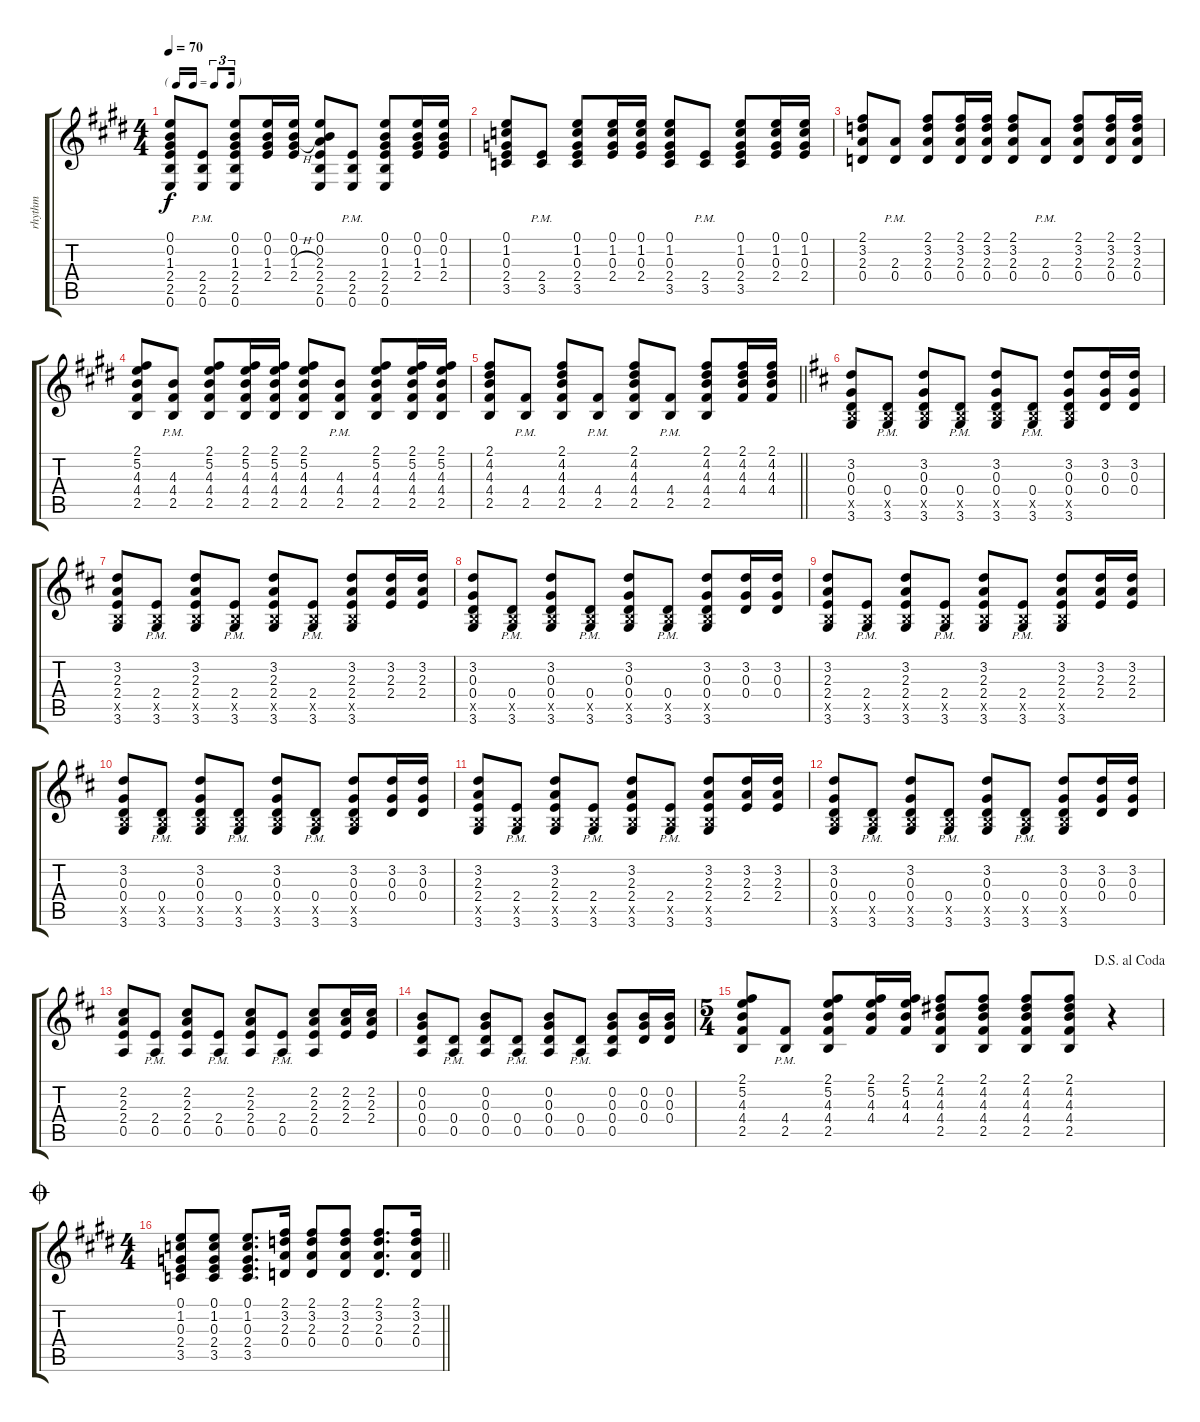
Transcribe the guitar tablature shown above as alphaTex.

\track ("rhythm" "rhythm") {instrument acousticguitarsteel}
\staff {score tabs}
\tuning (E4 B3 G3 D3 A2 E2) {hide}
\ts (4 4)
\tf triplet16th
\tempo 70
\clef g2
\ks e
(0.1 0.2 1.3 2.4 2.5 0.6).8{dy f} (2.4{pm} 2.5{pm} 0.6{pm}).8 (0.1 0.2 1.3 2.4 2.5 0.6).8 (0.1 0.2 1.3 2.4).16 (0.1 0.2 1.3{h} 2.4).16 (0.1 0.2 2.3 2.4 2.5 0.6).8 (2.4{pm} 2.5{pm} 0.6{pm}).8 (0.1 0.2 1.3 2.4 2.5 0.6).8 (0.1 0.2 1.3 2.4).16 (0.1 0.2 1.3 2.4).16 |
(0.1 1.2 0.3 2.4 3.5).8 (2.4{pm} 3.5{pm}).8 (0.1 1.2 0.3 2.4 3.5).8 (0.1 1.2 0.3 2.4).16 (0.1 1.2 0.3 2.4).16 (0.1 1.2 0.3 2.4 3.5).8 (2.4{pm} 3.5{pm}).8 (0.1 1.2 0.3 2.4 3.5).8 (0.1 1.2 0.3 2.4).16 (0.1 1.2 0.3 2.4).16 |
(2.1 3.2 2.3 0.4).8 (2.3{pm} 0.4{pm}).8 (2.1 3.2 2.3 0.4).8 (2.1 3.2 2.3 0.4).16 (2.1 3.2 2.3 0.4).16 (2.1 3.2 2.3 0.4).8 (2.3{pm} 0.4{pm}).8 (2.1 3.2 2.3 0.4).8 (2.1 3.2 2.3 0.4).16 (2.1 3.2 2.3 0.4).16 |
(2.1 5.2 4.3 4.4 2.5).8 (4.3{pm} 4.4{pm} 2.5{pm}).8 (2.1 5.2 4.3 4.4 2.5).8 (2.1 5.2 4.3 4.4 2.5).16 (2.1 5.2 4.3 4.4 2.5).16 (2.1 5.2 4.3 4.4 2.5).8 (4.3{pm} 4.4{pm} 2.5{pm}).8 (2.1 5.2 4.3 4.4 2.5).8 (2.1 5.2 4.3 4.4 2.5).16 (2.1 5.2 4.3 4.4 2.5).16 |
\barLineRight lightlight
(2.1 4.2 4.3 4.4 2.5).8 (4.4{pm} 2.5{pm}).8 (2.1 4.2 4.3 4.4 2.5).8 (4.4{pm} 2.5{pm}).8 (2.1 4.2 4.3 4.4 2.5).8 (4.4{pm} 2.5{pm}).8 (2.1 4.2 4.3 4.4 2.5).8 (2.1 4.2 4.3 4.4).16 (2.1 4.2 4.3 4.4).16 |
\section ("" "")
\ks d
(3.2 0.3 0.4 2.5{x} 3.6).8 (0.4{pm} 2.5{pm x} 3.6).8 (3.2 0.3 0.4 2.5{x} 3.6).8 (0.4{pm} 2.5{pm x} 3.6{pm}).8 (3.2 0.3 0.4 2.5{x} 3.6).8 (0.4{pm} 2.5{pm x} 3.6{pm}).8 (3.2 0.3 0.4 2.5{x} 3.6).8 (3.2 0.3 0.4).16 (3.2 0.3 0.4).16 |
(3.2 2.3 2.4 2.5{x} 3.6).8 (2.4{pm} 2.5{pm x} 3.6).8 (3.2 2.3 2.4 2.5{x} 3.6).8 (2.4{pm} 2.5{pm x} 3.6{pm}).8 (3.2 2.3 2.4 2.5{x} 3.6).8 (2.4{pm} 2.5{pm x} 3.6{pm}).8 (3.2 2.3 2.4 2.5{x} 3.6).8 (3.2 2.3 2.4).16 (3.2 2.3 2.4).16 |
(3.2 0.3 0.4 2.5{x} 3.6).8 (0.4{pm} 2.5{pm x} 3.6).8 (3.2 0.3 0.4 2.5{x} 3.6).8 (0.4{pm} 2.5{pm x} 3.6{pm}).8 (3.2 0.3 0.4 2.5{x} 3.6).8 (0.4{pm} 2.5{pm x} 3.6{pm}).8 (3.2 0.3 0.4 2.5{x} 3.6).8 (3.2 0.3 0.4).16 (3.2 0.3 0.4).16 |
(3.2 2.3 2.4 2.5{x} 3.6).8 (2.4{pm} 2.5{pm x} 3.6).8 (3.2 2.3 2.4 2.5{x} 3.6).8 (2.4{pm} 2.5{pm x} 3.6{pm}).8 (3.2 2.3 2.4 2.5{x} 3.6).8 (2.4{pm} 2.5{pm x} 3.6{pm}).8 (3.2 2.3 2.4 2.5{x} 3.6).8 (3.2 2.3 2.4).16 (3.2 2.3 2.4).16 |
(3.2 0.3 0.4 2.5{x} 3.6).8 (0.4{pm} 2.5{pm x} 3.6).8 (3.2 0.3 0.4 2.5{x} 3.6).8 (0.4{pm} 2.5{pm x} 3.6{pm}).8 (3.2 0.3 0.4 2.5{x} 3.6).8 (0.4{pm} 2.5{pm x} 3.6{pm}).8 (3.2 0.3 0.4 2.5{x} 3.6).8 (3.2 0.3 0.4).16 (3.2 0.3 0.4).16 |
(3.2 2.3 2.4 2.5{x} 3.6).8 (2.4{pm} 2.5{pm x} 3.6).8 (3.2 2.3 2.4 2.5{x} 3.6).8 (2.4{pm} 2.5{pm x} 3.6{pm}).8 (3.2 2.3 2.4 2.5{x} 3.6).8 (2.4{pm} 2.5{pm x} 3.6{pm}).8 (3.2 2.3 2.4 2.5{x} 3.6).8 (3.2 2.3 2.4).16 (3.2 2.3 2.4).16 |
(3.2 0.3 0.4 2.5{x} 3.6).8 (0.4{pm} 2.5{pm x} 3.6).8 (3.2 0.3 0.4 2.5{x} 3.6).8 (0.4{pm} 2.5{pm x} 3.6{pm}).8 (3.2 0.3 0.4 2.5{x} 3.6).8 (0.4{pm} 2.5{pm x} 3.6{pm}).8 (3.2 0.3 0.4 2.5{x} 3.6).8 (3.2 0.3 0.4).16 (3.2 0.3 0.4).16 |
(2.2 2.3 2.4 0.5).8 (2.4{pm} 0.5{pm}).8 (2.2 2.3 2.4 0.5).8 (2.4{pm} 0.5{pm}).8 (2.2 2.3 2.4 0.5).8 (2.4{pm} 0.5{pm}).8 (2.2 2.3 2.4 0.5).8 (2.2 2.3 2.4).16 (2.2 2.3 2.4).16 |
(0.2 0.3 0.4 0.5).8 (0.4{pm} 0.5{pm}).8 (0.2 0.3 0.4 0.5).8 (0.4{pm} 0.5{pm}).8 (0.2 0.3 0.4 0.5).8 (0.4{pm} 0.5{pm}).8 (0.2 0.3 0.4 0.5).8 (0.2 0.3 0.4).16 (0.2 0.3 0.4).16 |
\ts (5 4)
\jump dalsegnoalcoda
(2.1 5.2 4.3 4.4 2.5).8 (4.4{pm} 2.5{pm}).8 (2.1 5.2 4.3 4.4 2.5).8 (2.1 5.2 4.3 4.4).16 (2.1 5.2 4.3 4.4).16 (2.1 4.2 4.3 4.4 2.5).8 (2.1 4.2 4.3 4.4 2.5).8 (2.1 4.2 4.3 4.4 2.5).8 (2.1 4.2 4.3 4.4 2.5).8 r.4 |
\ts (4 4)
\jump coda
\barLineRight lightlight
\ks e
(0.1 1.2 0.3 2.4 3.5).8 (0.1 1.2 0.3 2.4 3.5).8 (0.1 1.2 0.3 2.4 3.5).8{d} (2.1 3.2 2.3 0.4).16 (2.1 3.2 2.3 0.4).8 (2.1 3.2 2.3 0.4).8 (2.1 3.2 2.3 0.4).8{d} (2.1 3.2 2.3 0.4).16
